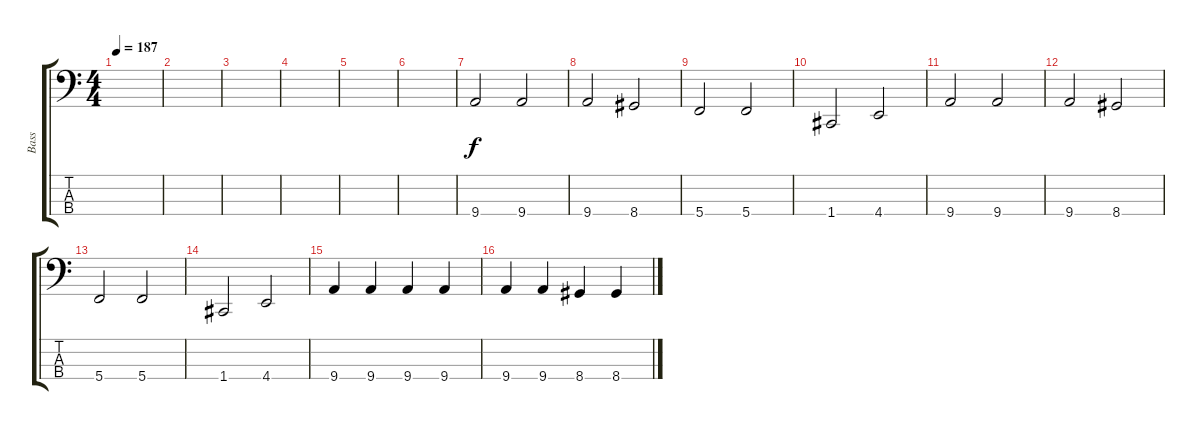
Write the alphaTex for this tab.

\track ("Bass" "Bass") {instrument electricbasspick}
\staff {score tabs}
\tuning (F2 C2 G1 C1) {hide}
\ts (4 4)
\tempo 187
\clef f4
\ks c
|
|
|
|
|
|
9.4.2 9.4.2 |
9.4.2 8.4.2 |
5.4.2 5.4.2 |
1.4.2 4.4.2 |
9.4.2 9.4.2 |
9.4.2 8.4.2 |
5.4.2 5.4.2 |
1.4.2 4.4.2 |
9.4.4 9.4.4 9.4.4 9.4.4 |
9.4.4 9.4.4 8.4.4 8.4.4
